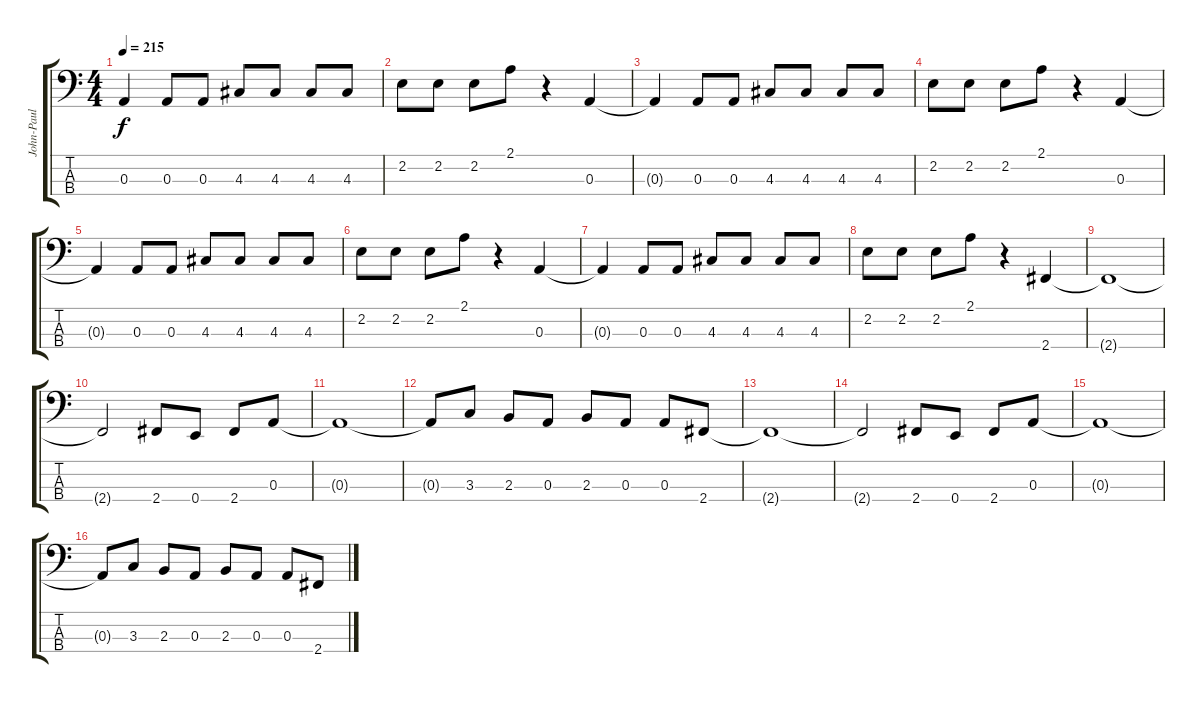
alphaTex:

\track ("John-Paul Jones" "John-Paul ") {instrument electricbassfinger}
\staff {score tabs}
\tuning (G2 D2 A1 E1) {hide}
\ts (4 4)
\tempo 215
\clef f4
\ks c
0.3.4{dy f instrument electricbassfinger} 0.3.8 0.3.8 4.3.8 4.3.8 4.3.8 4.3.8 |
2.2.8 2.2.8 2.2.8 2.1.8 r.4 0.3.4 |
0.3{t}.4 0.3.8 0.3.8 4.3.8 4.3.8 4.3.8 4.3.8 |
2.2.8 2.2.8 2.2.8 2.1.8 r.4 0.3.4 |
0.3{t}.4 0.3.8 0.3.8 4.3.8 4.3.8 4.3.8 4.3.8 |
2.2.8 2.2.8 2.2.8 2.1.8 r.4 0.3.4 |
0.3{t}.4 0.3.8 0.3.8 4.3.8 4.3.8 4.3.8 4.3.8 |
2.2.8 2.2.8 2.2.8 2.1.8 r.4 2.4.4 |
2.4{t}.1 |
2.4{t}.2 2.4.8 0.4.8 2.4.8 0.3.8 |
0.3{t}.1 |
0.3{t}.8 3.3.8 2.3.8 0.3.8 2.3.8 0.3.8 0.3.8 2.4.8 |
2.4{t}.1 |
2.4{t}.2 2.4.8 0.4.8 2.4.8 0.3.8 |
0.3{t}.1 |
0.3{t}.8 3.3.8 2.3.8 0.3.8 2.3.8 0.3.8 0.3.8 2.4.8
